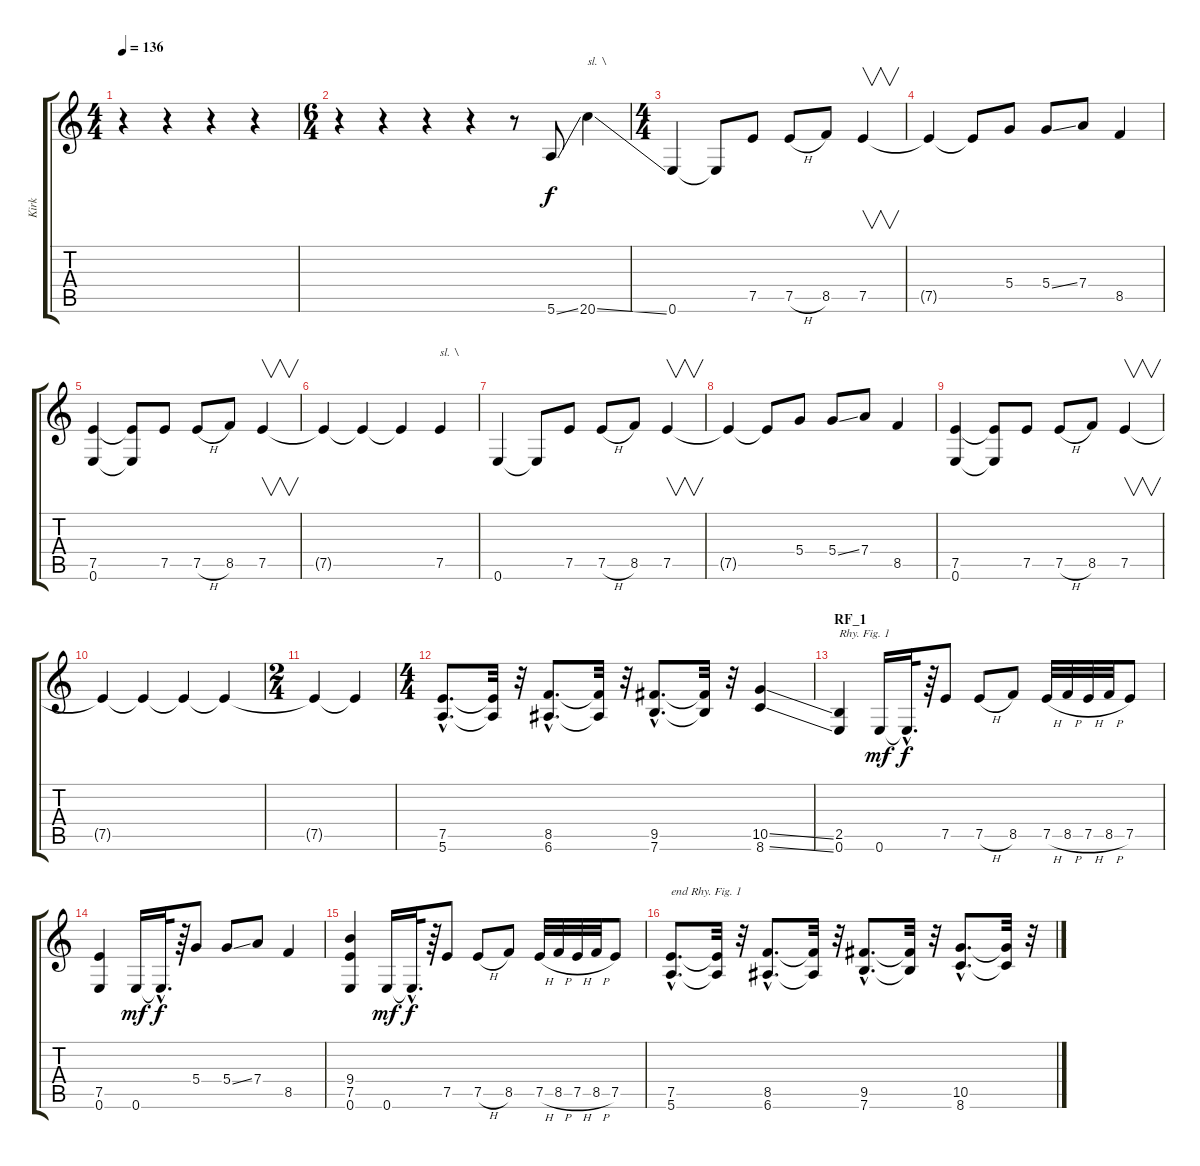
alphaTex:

\track ("Kirk" "Kirk") {instrument distortionguitar}
\staff {score tabs}
\tuning (E4 B3 G3 D3 A2 E2) {hide}
\ts (4 4)
\tempo 136
\clef g2
\ks c
r.4{dy f instrument distortionguitar} r.4 r.4 r.4 |
\ts (6 4)
r.4 r.4 r.4 r.4 r.8 5.6{ss}.8 20.6{ss}.4{txt "sl. \\"} |
\ts (4 4)
0.6.4 0.6{t}.8 7.5.8 7.5{h}.8 8.5.8 7.5.4{v} |
7.5{t}.4 7.5{t}.8 5.4.8 5.4{ss}.8 7.4.8 8.5.4 |
(7.5 0.6).4 (7.5{t} 0.6{t}).8 7.5.8 7.5{h}.8 8.5.8 7.5.4{v} |
7.5{t}.4 7.5{t}.4 7.5{t}.4 7.5.4{txt "sl. \\"} |
0.6.4 0.6{t}.8 7.5.8 7.5{h}.8 8.5.8 7.5.4{v} |
7.5{t}.4 7.5{t}.8 5.4.8 5.4{ss}.8 7.4.8 8.5.4 |
(7.5 0.6).4 (7.5{t} 0.6{t}).8 7.5.8 7.5{h}.8 8.5.8 7.5.4{v} |
7.5{t}.4 7.5{t}.4 7.5{t}.4 7.5{t}.4 |
\ts (2 4)
7.5{t}.4 7.5{t}.4 |
\ts (4 4)
(7.5{hac} 5.6{hac}).8{d} (7.5{t} 5.6{t}).32 r.32 (8.5{hac} 6.6{hac}).8{d} (8.5{t} 6.6{t}).32 r.32 (9.5{hac} 7.6{hac}).8{d} (9.5{t} 7.6{t}).32 r.32 (10.5{ss} 8.6{ss}).4 |
\section ("" "RF_1")
(2.5 0.6).4{txt "Rhy. Fig. 1"} 0.6.16{dy mf} 0.6{hac t}.32{d dy f} r.64 7.5.8 7.5{h}.8 8.5.8 7.5{h}.32 8.5{h}.32 7.5{h}.32 8.5{h}.32 7.5.8 |
(7.5 0.6).4 0.6.16{dy mf} 0.6{hac t}.32{d dy f} r.64 5.4.8 5.4{ss}.8 7.4.8 8.5.4 |
(9.4 7.5 0.6).4 0.6.16{dy mf} 0.6{hac t}.32{d dy f} r.64 7.5.8 7.5{h}.8 8.5.8 7.5{h}.32 8.5{h}.32 7.5{h}.32 8.5{h}.32 7.5.8 |
(7.5{hac} 5.6{hac}).8{d txt "end Rhy. Fig. 1"} (7.5{t} 5.6{t}).32 r.32 (8.5{hac} 6.6{hac}).8{d} (8.5{t} 6.6{t}).32 r.32 (9.5{hac} 7.6{hac}).8{d} (9.5{t} 7.6{t}).32 r.32 (10.5{hac} 8.6{hac}).8{d} (10.5{t} 8.6{t}).32 r.32
